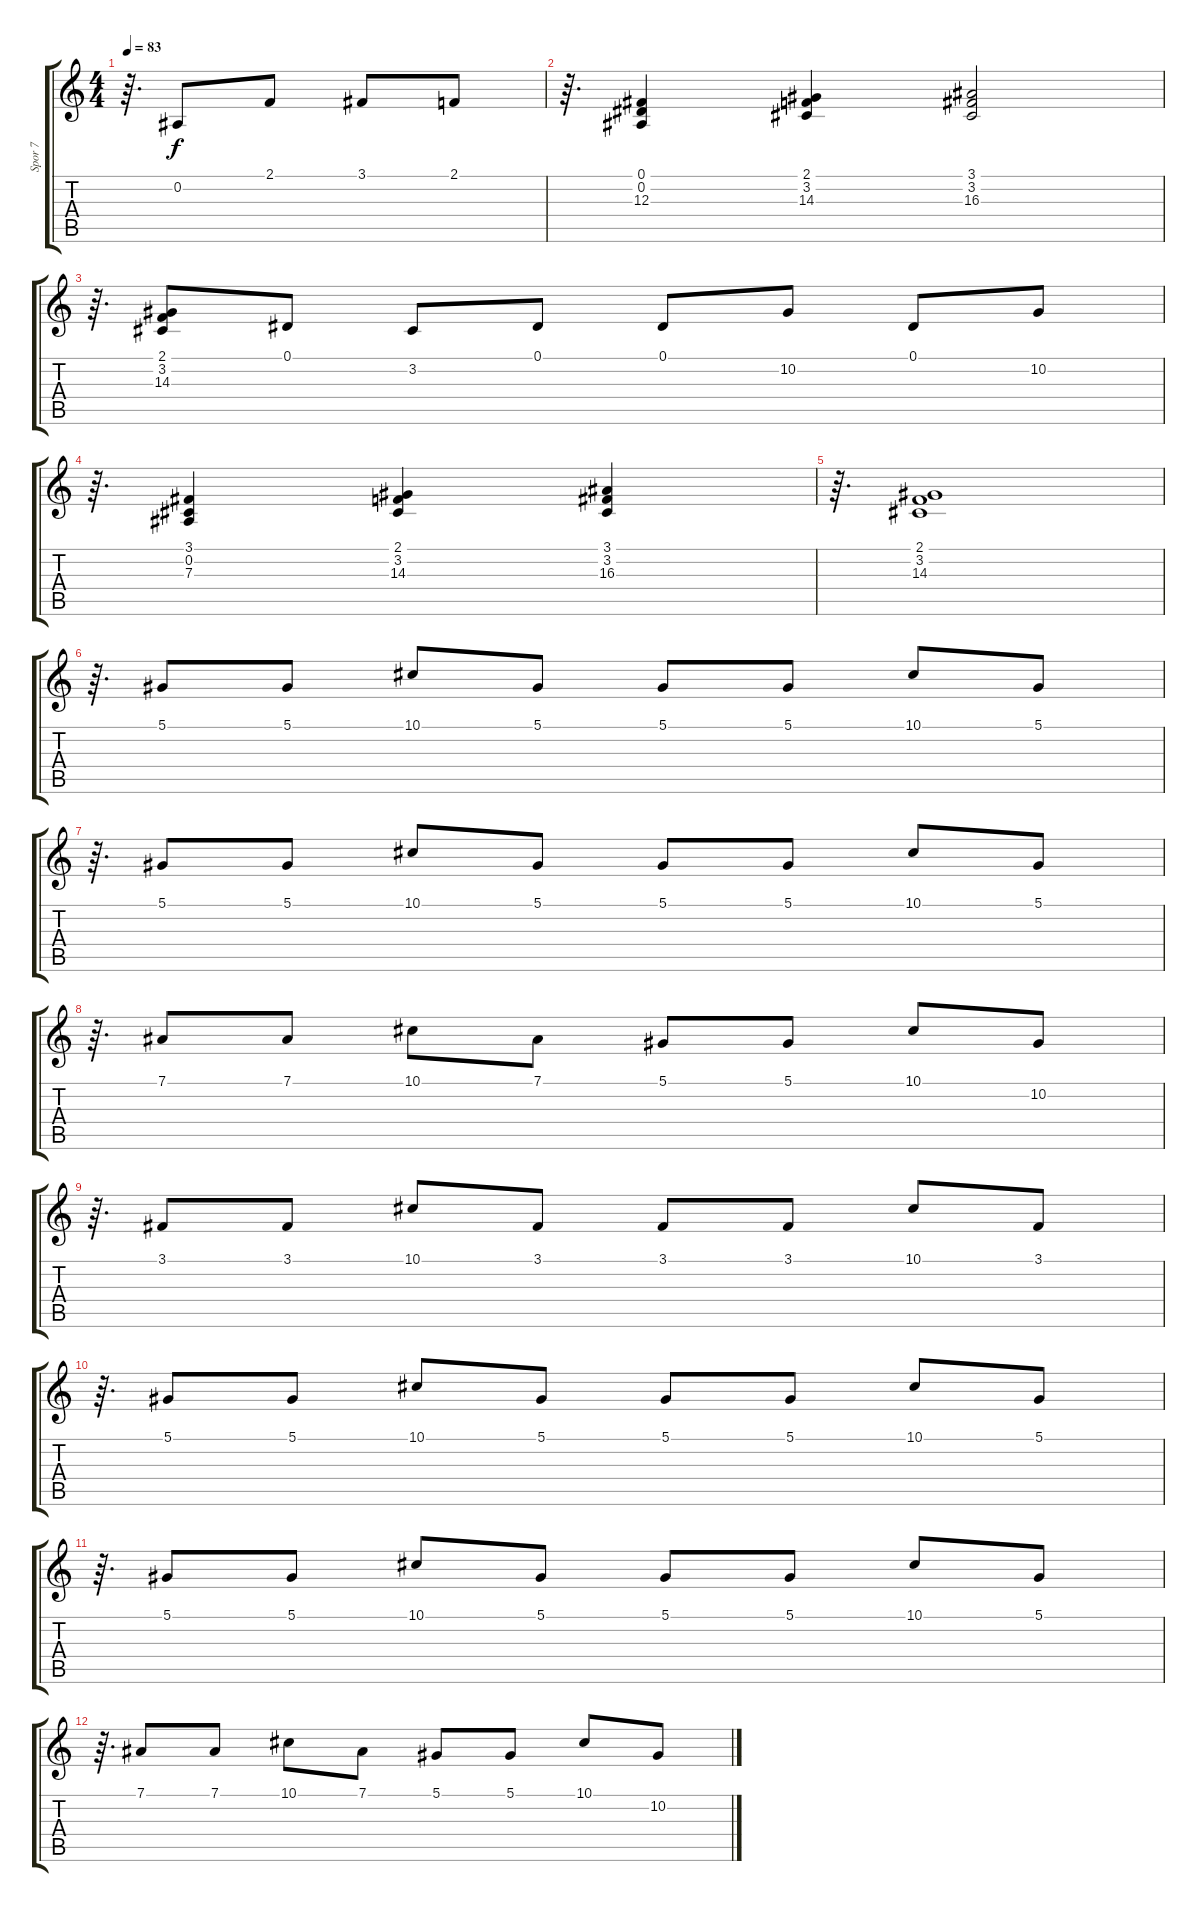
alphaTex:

\track ("Spor 7" "Spor 7") {instrument acousticgrandpiano}
\staff {score tabs}
\tuning (Eb4 Bb3 Gb3 Db3 Ab2 Eb2) {hide}
\ts (4 4)
\tempo 83
\clef g2
\ks c
r.64{d dy f} 0.2.8 2.1.8 3.1.8 2.1.8 |
r.64{d volume 11} (0.1 0.2 12.3).4 (2.1 3.2 14.3).4 (3.1 3.2 16.3).2 |
r.64{d} (2.1 3.2 14.3).8 0.1.8 3.2.8 0.1.8 0.1.8 10.2.8 0.1.8 10.2.8 |
r.64{d} (3.1 0.2 7.3).4 (2.1 3.2 14.3).4 (3.1 3.2 16.3).4 |
r.64{d} (2.1 3.2 14.3).1 |
r.64{d} 5.1.8 5.1.8 10.1.8 5.1.8 5.1.8 5.1.8 10.1.8 5.1.8 |
r.64{d} 5.1.8 5.1.8 10.1.8 5.1.8 5.1.8 5.1.8 10.1.8 5.1.8 |
r.64{d} 7.1.8 7.1.8 10.1.8 7.1.8 5.1.8 5.1.8 10.1.8 10.2.8 |
r.64{d} 3.1.8 3.1.8 10.1.8 3.1.8 3.1.8 3.1.8 10.1.8 3.1.8 |
r.64{d} 5.1.8 5.1.8 10.1.8 5.1.8 5.1.8 5.1.8 10.1.8 5.1.8 |
r.64{d} 5.1.8 5.1.8 10.1.8 5.1.8 5.1.8 5.1.8 10.1.8 5.1.8 |
r.64{d} 7.1.8 7.1.8 10.1.8 7.1.8 5.1.8 5.1.8 10.1.8 10.2.8
